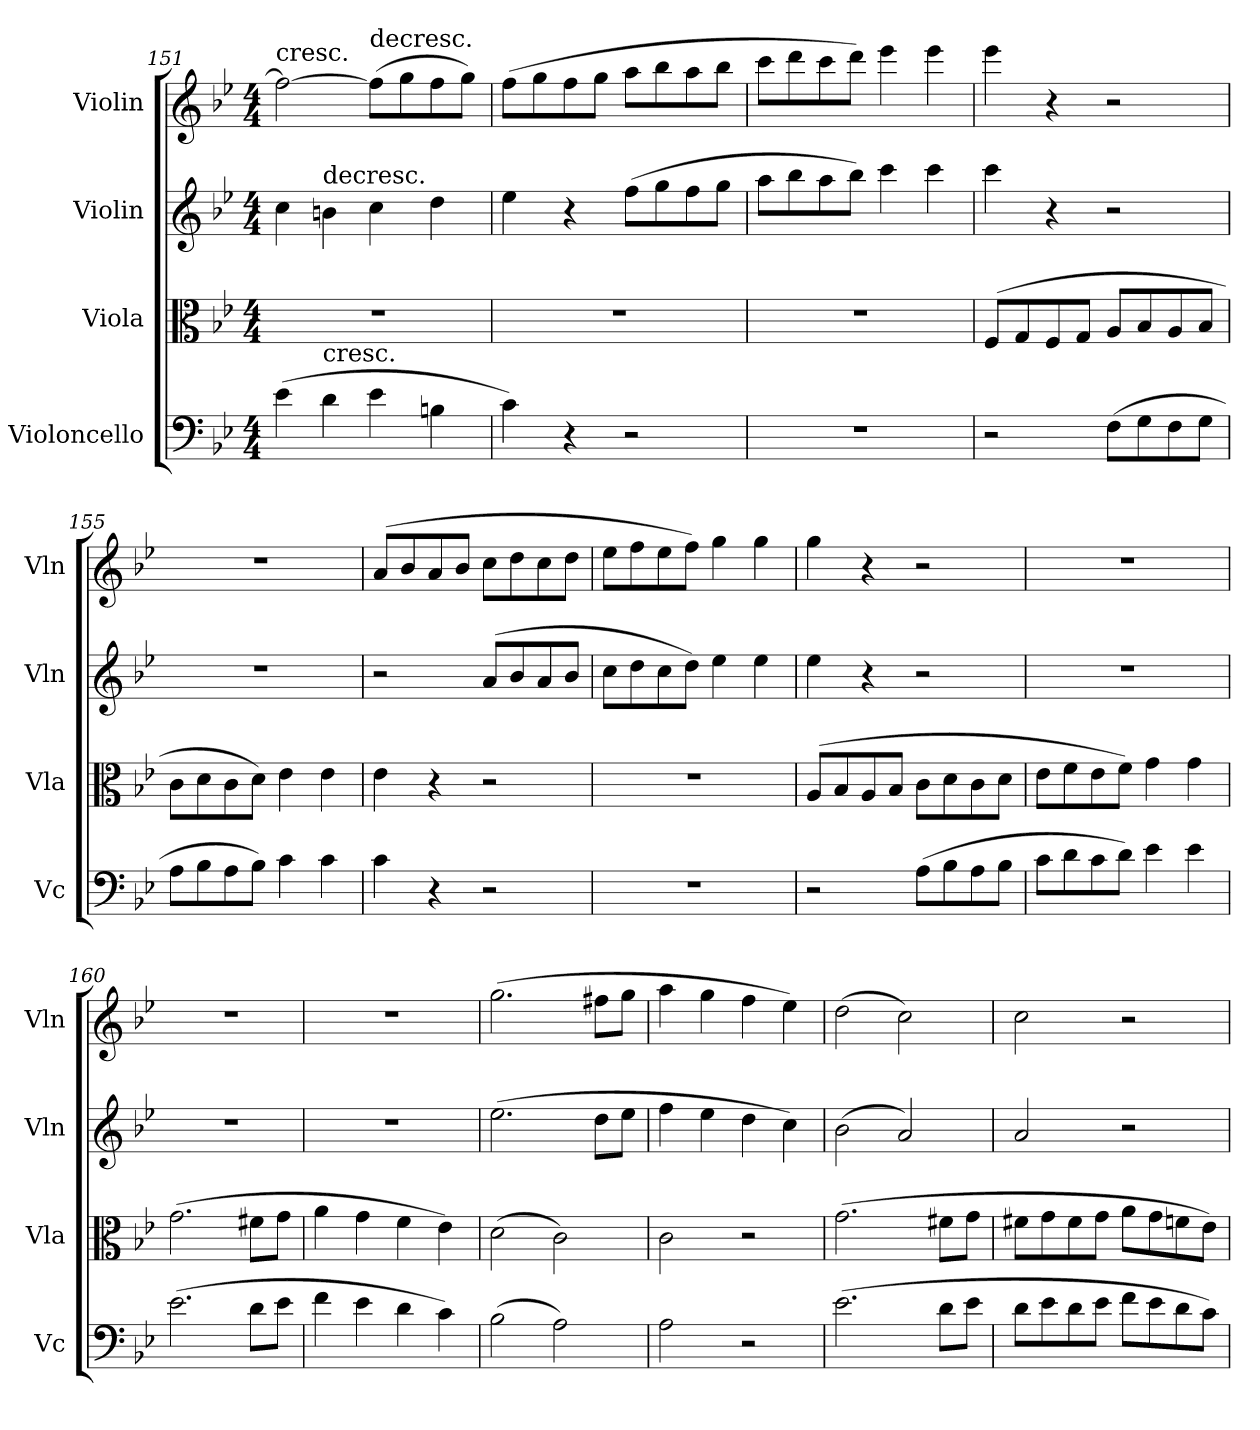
**kern	**kern	**kern	**kern
*part4	*part3	*part2	*part1
*staff4	*staff3	*staff2	*staff1
*I"Violoncello	*I"Viola	*I"Violin	*I"Violin
*I'Vc	*I'Vla	*I'Vln	*I'Vln
*clefF4	*clefC3	*clefG2	*clefG2
*k[b-e-]	*k[b-e-]	*k[b-e-]	*k[b-e-]
*B-:	*B-:	*B-:	*B-:
*M4/4	*M4/4	*M4/4	*M4/4
=151	=151	=151	=151
!	!	!	!LO:TX:t=cresc.
(4e-\	1r	4cc\	2ff\_
!	!	!LO:TX:t=decresc.	!
!LO:TX:t=cresc.	!	!	!
4d\	.	4bn\	.
!	!	!	!LO:TX:t=decresc.
4e-\	.	4cc\	(8ff\L]
.	.	.	8gg\
4Bn\	.	4dd\	8ff\
.	.	.	8gg\J)
=152	=152	=152	=152
4c\)	1r	4ee-\	(8ff\L
.	.	.	8gg\
4r	.	4r	8ff\
.	.	.	8gg\J
2r	.	(8ff\L	8aa\L
.	.	8gg\	8bb-\
.	.	8ff\	8aa\
.	.	8gg\J	8bb-\J
=153	=153	=153	=153
1r	1r	8aa\L	8ccc\L
.	.	8bb-\	8ddd\
.	.	8aa\	8ccc\
.	.	8bb-\J)	8ddd\J)
.	.	4ccc\	4eee-\
.	.	4ccc\	4eee-\
=154	=154	=154	=154
2r	(8F/L	4ccc\	4eee-\
.	8G/	.	.
.	8F/	4r	4r
.	8G/J	.	.
(8F\L	8A/L	2r	2r
8G\	8B-/	.	.
8F\	8A/	.	.
8G\J	8B-/J	.	.
=155	=155	=155	=155
8A\L	8c\L	1r	1r
8B-\	8d\	.	.
8A\	8c\	.	.
8B-\J)	8d\J)	.	.
4c\	4e-\	.	.
4c\	4e-\	.	.
=156	=156	=156	=156
4c\	4e-\	2r	(8a/L
.	.	.	8b-/
4r	4r	.	8a/
.	.	.	8b-/J
2r	2r	(8a/L	8cc\L
.	.	8b-/	8dd\
.	.	8a/	8cc\
.	.	8b-/J	8dd\J
=157	=157	=157	=157
1r	1r	8cc\L	8ee-\L
.	.	8dd\	8ff\
.	.	8cc\	8ee-\
.	.	8dd\J)	8ff\J)
.	.	4ee-\	4gg\
.	.	4ee-\	4gg\
=158	=158	=158	=158
2r	(8A/L	4ee-\	4gg\
.	8B-/	.	.
.	8A/	4r	4r
.	8B-/J	.	.
(8A\L	8c\L	2r	2r
8B-\	8d\	.	.
8A\	8c\	.	.
8B-\J	8d\J	.	.
=159	=159	=159	=159
8c\L	8e-\L	1r	1r
8d\	8f\	.	.
8c\	8e-\	.	.
8d\J)	8f\J)	.	.
4e-\	4g\	.	.
4e-\	4g\	.	.
=160	=160	=160	=160
(2.e-\	(2.g\	1r	1r
8d\L	8f#X\L	.	.
8e-\J	8g\J	.	.
=161	=161	=161	=161
4f\	4a\	1r	1r
4e-\	4g\	.	.
4d\	4f\	.	.
4c\)	4e-\)	.	.
=162	=162	=162	=162
(2B-\	(2d\	(2.ee-\	(2.gg\
2A\)	2c\)	.	.
.	.	8dd\L	8ff#X\L
.	.	8ee-\J	8gg\J
=163	=163	=163	=163
2A\	2c\	4ff\	4aa\
.	.	4ee-\	4gg\
2r	2r	4dd\	4ff\
.	.	4cc\)	4ee-\)
=164	=164	=164	=164
(2.e-\	(2.g\	(2b-\	(2dd\
.	.	2a/)	2cc\)
8d\L	8f#X\L	.	.
8e-\J	8g\J	.	.
=165	=165	=165	=165
8d\L	8f#X\L	2a/	2cc\
8e-\	8g\	.	.
8d\	8f#\	.	.
8e-\J	8g\J	.	.
8f\L	8a\L	2r	2r
8e-\	8g\	.	.
8d\	8fn\	.	.
8c\J)	8e-\J)	.	.
=	=	=	=
*-	*-	*-	*-
